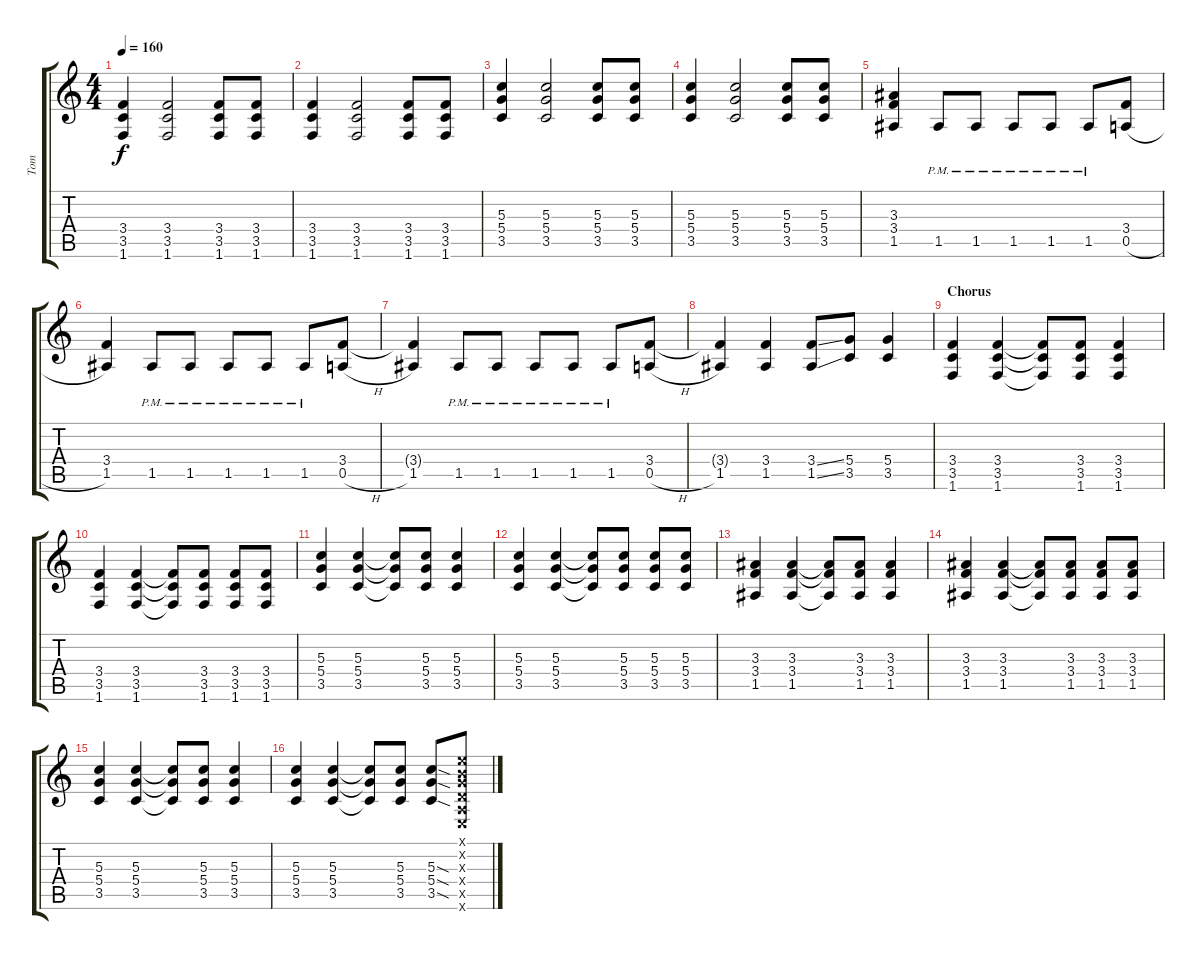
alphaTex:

\track ("Tom" "Tom") {instrument distortionguitar}
\staff {score tabs}
\tuning (E4 B3 G3 D3 A2 E2) {hide}
\ts (4 4)
\tempo 160
\clef g2
\ks c
(3.4 3.5 1.6).4{dy f} (3.4 3.5 1.6).2 (3.4 3.5 1.6).8 (3.4 3.5 1.6).8 |
(3.4 3.5 1.6).4 (3.4 3.5 1.6).2 (3.4 3.5 1.6).8 (3.4 3.5 1.6).8 |
(5.3 5.4 3.5).4 (5.3 5.4 3.5).2 (5.3 5.4 3.5).8 (5.3 5.4 3.5).8 |
(5.3 5.4 3.5).4 (5.3 5.4 3.5).2 (5.3 5.4 3.5).8 (5.3 5.4 3.5).8 |
(3.3 3.4 1.5).4 1.5{pm}.8 1.5{pm}.8 1.5{pm}.8 1.5{pm}.8 1.5{pm}.8 (3.4 0.5{h}).8 |
(3.4 1.5).4 1.5{pm}.8 1.5{pm}.8 1.5{pm}.8 1.5{pm}.8 1.5{pm}.8 (3.4 0.5{h}).8 |
(3.4{t} 1.5).4 1.5{pm}.8 1.5{pm}.8 1.5{pm}.8 1.5{pm}.8 1.5{pm}.8 (3.4 0.5{h}).8 |
(3.4{t} 1.5).4 (3.4 1.5).4 (3.4{ss} 1.5{ss}).8 (5.4 3.5).8 (5.4 3.5).4 |
\section ("" "Chorus")
(3.4 3.5 1.6).4 (3.4 3.5 1.6).4 (3.4{t} 3.5{t} 1.6{t}).8 (3.4 3.5 1.6).8 (3.4 3.5 1.6).4 |
(3.4 3.5 1.6).4 (3.4 3.5 1.6).4 (3.4{t} 3.5{t} 1.6{t}).8 (3.4 3.5 1.6).8 (3.4 3.5 1.6).8 (3.4 3.5 1.6).8 |
(5.3 5.4 3.5).4 (5.3 5.4 3.5).4 (5.3{t} 5.4{t} 3.5{t}).8 (5.3 5.4 3.5).8 (5.3 5.4 3.5).4 |
(5.3 5.4 3.5).4 (5.3 5.4 3.5).4 (5.3{t} 5.4{t} 3.5{t}).8 (5.3 5.4 3.5).8 (5.3 5.4 3.5).8 (5.3 5.4 3.5).8 |
(3.3 3.4 1.5).4 (3.3 3.4 1.5).4 (3.3{t} 3.4{t} 1.5{t}).8 (3.3 3.4 1.5).8 (3.3 3.4 1.5).4 |
(3.3 3.4 1.5).4 (3.3 3.4 1.5).4 (3.3{t} 3.4{t} 1.5{t}).8 (3.3 3.4 1.5).8 (3.3 3.4 1.5).8 (3.3 3.4 1.5).8 |
(5.3 5.4 3.5).4 (5.3 5.4 3.5).4 (5.3{t} 5.4{t} 3.5{t}).8 (5.3 5.4 3.5).8 (5.3 5.4 3.5).4 |
(5.3 5.4 3.5).4 (5.3 5.4 3.5).4 (5.3{t} 5.4{t} 3.5{t}).8 (5.3 5.4 3.5).8 (5.3{sod} 5.4{sod} 3.5{sod}).8 (0.1{x} 0.2{x} 0.3{x} 0.4{x} 0.5{x} 0.6{x}).8
